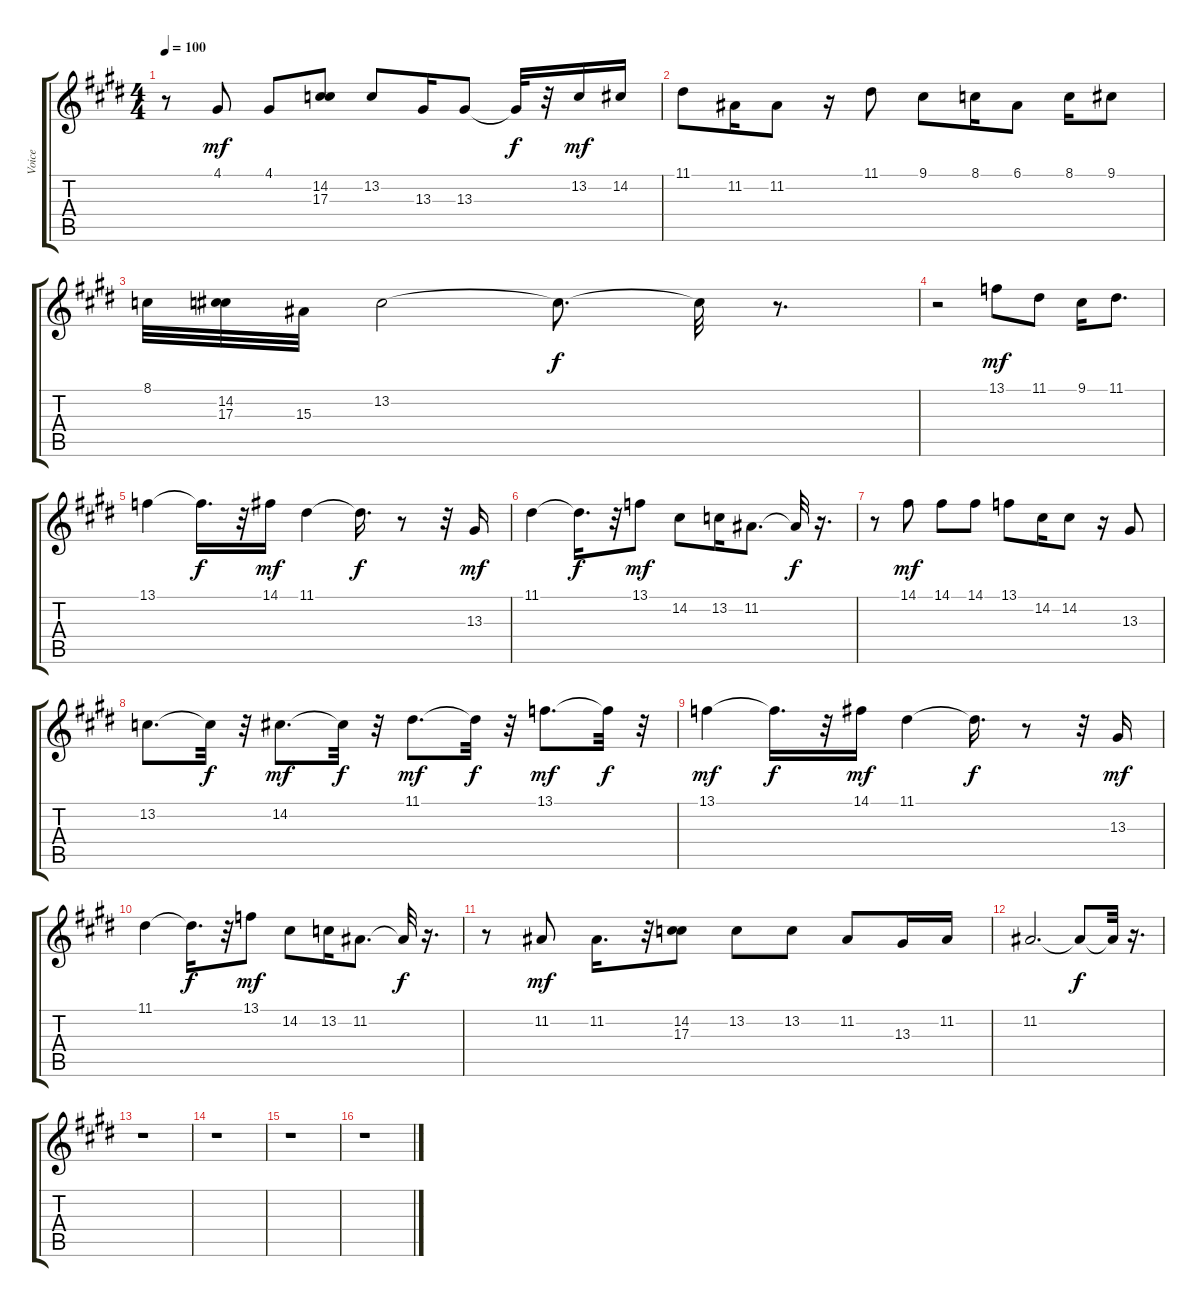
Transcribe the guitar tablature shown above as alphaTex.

\track ("Voice" "Voice") {instrument synthvoice}
\staff {score tabs}
\tuning (E4 B3 G3 D3 A2 E2) {hide}
\ts (4 4)
\tempo 100
\clef g2
\ks e
r.8{dy f} 4.1.8{dy mf} 4.1.8 (14.2 17.3).8 13.2.8 13.3.16 13.3.8 13.3{t}.32{dy f} r.32 13.2.16{dy mf} 14.2.16 |
11.1.8 11.2.16 11.2.8 r.16 11.1.8 9.1.8 8.1.16 6.1.8 8.1.16 9.1.8 |
8.1.32 (14.2 17.3).32 15.3.32 13.2.2 13.2{t}.8{d dy f} 13.2{t}.32 r.8{d} |
r.2 13.1.8{dy mf} 11.1.8 9.1.16 11.1.8{d} |
13.1.4 13.1{t}.16{d dy f} r.32 14.1.16{dy mf} 11.1.4 11.1{t}.16{d dy f} r.8 r.32 13.3.16{dy mf} |
11.1.4 11.1{t}.16{d dy f} r.32 13.1.8{dy mf} 14.2.8 13.2.16 11.2.8{d} 11.2{t}.32{dy f} r.16{d} |
r.8 14.1.8{dy mf} 14.1.8 14.1.8 13.1.8 14.2.16 14.2.8 r.16 13.3.8 |
13.2.8{d} 13.2{t}.32{dy f} r.32 14.2.8{d dy mf} 14.2{t}.32{dy f} r.32 11.1.8{d dy mf} 11.1{t}.32{dy f} r.32 13.1.8{d dy mf} 13.1{t}.32{dy f} r.32 |
13.1.4{dy mf} 13.1{t}.16{d dy f} r.32 14.1.16{dy mf} 11.1.4 11.1{t}.16{d dy f} r.8 r.32 13.3.16{dy mf} |
11.1.4 11.1{t}.16{d dy f} r.32 13.1.8{dy mf} 14.2.8 13.2.16 11.2.8{d} 11.2{t}.32{dy f} r.16{d} |
r.8 11.2.8{dy mf} 11.2.16{d} r.32 (14.2 17.3).8 13.2.8 13.2.8 11.2.8 13.3.16 11.2.16 |
11.2.2{d} 11.2{t}.8{dy f} 11.2{t}.32 r.16{d} |
r.1 |
r.1 |
r.1 |
r.1
